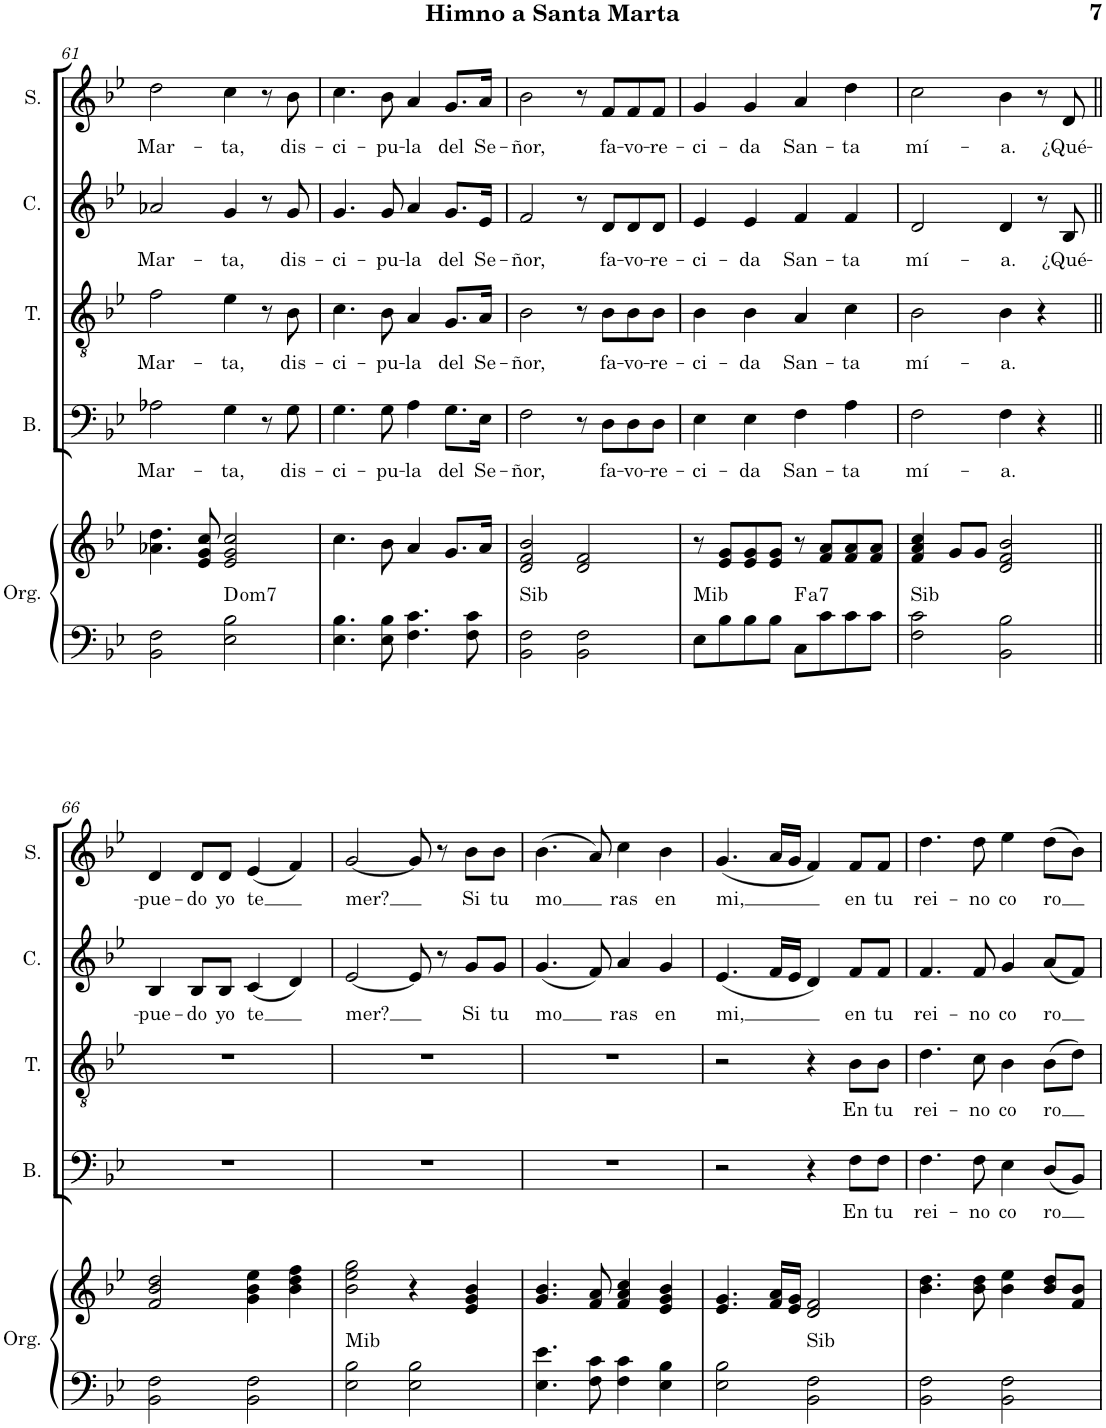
**kern	**kern	**harte	**kern	**text	**kern	**text	**kern	**text	**kern	**text
*part5	*part5	*part5	*part4	*part4	*part3	*part3	*part2	*part2	*part1	*part1
*staff6	*staff5	*	*staff4	*staff4	*staff3	*staff3	*staff2	*staff2	*staff1	*staff1
*I"Órgano	*	*	*I"Bajo	*	*I"Tenor	*	*I"Contralto	*	*I"Soprano	*
*	*	*	*I'B.	*	*I'T.	*	*I'C.	*	*I'S.	*
!!LO:PB:g=z
*clefF4	*clefG2	*	*clefF4	*	*clefGv2	*	*clefG2	*	*clefG2	*
*k[b-e-]	*k[b-e-]	*	*k[b-e-]	*	*k[b-e-]	*	*k[b-e-]	*	*k[b-e-]	*
*M4/4	*M4/4	*	*M4/4	*	*M4/4	*	*M4/4	*	*M4/4	*
=61	=61	=61	=61	=61	=61	=61	=61	=61	=61	=61
!	!	!	!	!LO:LY:b	!	!LO:LY:b	!	!LO:LY:b	!	!LO:LY:b
2BB-\ 2F\	4.a-X\ 4.dd\	.	2A-X\	Mar-	2f\	Mar-	2a-X/	Mar-	2dd\	Mar-
.	8e-/ 8g/ 8cc/	.	.	.	.	.	.	.	.	.
!	!	!	!	!LO:LY:b	!	!LO:LY:b	!	!LO:LY:b	!	!LO:LY:b
2E-\ 2B-\	2e-/ 2g/ 2cc/	D:dim	4G\	-ta,	4e-\	-ta,	4g/	-ta,	4cc\	-ta,
.	.	.	8r	.	8r	.	8r	.	8r	.
!	!	!	!	!LO:LY:b	!	!LO:LY:b	!	!LO:LY:b	!	!LO:LY:b
.	.	.	8G\	dis-	8B-\	dis-	8g/	dis-	8b-\	dis-
=62	=62	=62	=62	=62	=62	=62	=62	=62	=62	=62
!	!	!	!	!LO:LY:b	!	!LO:LY:b	!	!LO:LY:b	!	!LO:LY:b
4.E-\ 4.B-\	4.cc\	.	4.G\	-ci-	4.c\	-ci-	4.g/	-ci-	4.cc\	-ci-
!	!	!	!	!LO:LY:b	!	!LO:LY:b	!	!LO:LY:b	!	!LO:LY:b
8E-\ 8B-\	8b-\	.	8G\	-pu-	8B-\	-pu-	8g/	-pu-	8b-\	-pu-
!	!	!	!	!LO:LY:b	!	!LO:LY:b	!	!LO:LY:b	!	!LO:LY:b
4.F\ 4.c\	4a/	.	4A\	-la	4A/	-la	4a/	-la	4a/	-la
!	!	!	!	!LO:LY:b	!	!LO:LY:b	!	!LO:LY:b	!	!LO:LY:b
.	8.g/L	.	8.G\L	del	8.G/L	del	8.g/L	del	8.g/L	del
8F\ 8c\	.	.	.	.	.	.	.	.	.	.
!	!	!	!	!LO:LY:b	!	!LO:LY:b	!	!LO:LY:b	!	!LO:LY:b
.	16a/Jk	.	16E-\Jk	Se-	16A/Jk	Se-	16e-/Jk	Se-	16a/Jk	Se-
=63	=63	=63	=63	=63	=63	=63	=63	=63	=63	=63
!	!	!LO:H:kt=Sib	!	!LO:LY:b	!	!LO:LY:b	!	!LO:LY:b	!	!LO:LY:b
2BB-\ 2F\	2d/ 2f/ 2b-/	N	2F\	-ñor,	2B-\	-ñor,	2f/	-ñor,	2b-\	-ñor,
2BB-\ 2F\	2d/ 2f/	.	8r	.	8r	.	8r	.	8r	.
!	!	!	!	!LO:LY:b	!	!LO:LY:b	!	!LO:LY:b	!	!LO:LY:b
.	.	.	8D\L	fa-	8B-\L	fa-	8d/L	fa-	8f/L	fa-
!	!	!	!	!LO:LY:b	!	!LO:LY:b	!	!LO:LY:b	!	!LO:LY:b
.	.	.	8D\	-vo-	8B-\	-vo-	8d/	-vo-	8f/	-vo-
!	!	!	!	!LO:LY:b	!	!LO:LY:b	!	!LO:LY:b	!	!LO:LY:b
.	.	.	8D\J	-re-	8B-\J	-re-	8d/J	-re-	8f/J	-re-
=64	=64	=64	=64	=64	=64	=64	=64	=64	=64	=64
!	!	!LO:H:kt=Mib	!	!LO:LY:b	!	!LO:LY:b	!	!LO:LY:b	!	!LO:LY:b
8E-\L	8r	N	4E-\	-ci-	4B-\	-ci-	4e-/	-ci-	4g/	-ci-
8B-\	8e-/ 8g/L	.	.	.	.	.	.	.	.	.
!	!	!	!	!LO:LY:b	!	!LO:LY:b	!	!LO:LY:b	!	!LO:LY:b
8B-\	8e-/ 8g/	.	4E-\	-da	4B-\	-da	4e-/	-da	4g/	-da
8B-\J	8e-/ 8g/J	.	.	.	.	.	.	.	.	.
!	!	!LO:H:kt=a	!	!LO:LY:b	!	!LO:LY:b	!	!LO:LY:b	!	!LO:LY:b
8C\L	8r	.	4F\	San-	4A/	San-	4f/	San-	4a/	San-
8c\	8f/ 8a/L	.	.	.	.	.	.	.	.	.
!	!	!	!	!LO:LY:b	!	!LO:LY:b	!	!LO:LY:b	!	!LO:LY:b
8c\	8f/ 8a/	.	4A\	-ta	4c\	-ta	4f/	-ta	4dd\	-ta
8c\J	8f/ 8a/J	.	.	.	.	.	.	.	.	.
=65	=65	=65	=65	=65	=65	=65	=65	=65	=65	=65
!	!	!LO:H:kt=Sib	!	!LO:LY:b	!	!LO:LY:b	!	!LO:LY:b	!	!LO:LY:b
2F\ 2c\	4f/ 4a/ 4cc/	N	2F\	mí-	2B-\	mí-	2d/	mí-	2cc\	mí-
.	8g/L	.	.	.	.	.	.	.	.	.
.	8g/J	.	.	.	.	.	.	.	.	.
!	!	!	!	!LO:LY:b	!	!LO:LY:b	!	!LO:LY:b	!	!LO:LY:b
2BB-\ 2B-\	2d/ 2f/ 2b-/	.	4F\	-a.	4B-\	-a.	4d/	-a.	4b-\	-a.
.	.	.	4r	.	4r	.	8r	.	8r	.
!	!	!	!	!	!	!	!	!LO:LY:b	!	!LO:LY:b
.	.	.	.	.	.	.	8B-/	¿Qué-	8d/	¿Qué-
!!LO:LB:g=z
=66||	=66||	=66||	=66||	=66||	=66||	=66||	=66||	=66||	=66||	=66||
!	!	!	!	!	!	!	!	!LO:LY:b	!	!LO:LY:b
2BB-\ 2F\	2f/ 2b-/ 2dd/	.	1r	.	1r	.	4B-/	pue-	4d/	pue-
!	!	!	!	!	!	!	!	!LO:LY:b	!	!LO:LY:b
.	.	.	.	.	.	.	8B-/L	-do	8d/L	-do
!	!	!	!	!	!	!	!	!LO:LY:b	!	!LO:LY:b
.	.	.	.	.	.	.	8B-/J	yo	8d/J	yo
!	!	!	!	!	!	!	!	!LO:LY:b	!	!LO:LY:b
2BB-\ 2F\	4g\ 4b-\ 4ee-\	.	.	.	.	.	(4c/	-te	(4e-/	-te
.	4b-\ 4dd\ 4ff\	.	.	.	.	.	4d/)	.	4f/)	.
=67	=67	=67	=67	=67	=67	=67	=67	=67	=67	=67
!	!	!LO:H:kt=Mib	!	!	!	!	!	!LO:LY:b	!	!LO:LY:b
2E-\ 2B-\	2b-\ 2ee-\ 2gg\	N	1r	.	1r	.	[2e-/	-mer?	[2g/	-mer?
2E-\ 2B-\	4r	.	.	.	.	.	8e-/]	.	8g/]	.
.	.	.	.	.	.	.	8r	.	8r	.
!	!	!	!	!	!	!	!	!LO:LY:b	!	!LO:LY:b
.	4e-/ 4g/ 4b-/	.	.	.	.	.	8g/L	Si	8b-\L	Si
!	!	!	!	!	!	!	!	!LO:LY:b	!	!LO:LY:b
.	.	.	.	.	.	.	8g/J	tu	8b-\J	tu
=68	=68	=68	=68	=68	=68	=68	=68	=68	=68	=68
!	!	!	!	!	!	!	!	!LO:LY:b	!	!LO:LY:b
4.E-\ 4.e-\	4.g/ 4.b-/	.	1r	.	1r	.	(4.g/	-mo	(4.b-\	-mo
8F\ 8c\	8f/ 8a/	.	.	.	.	.	8f/)	.	8a/)	.
!	!	!	!	!	!	!	!	!LO:LY:b	!	!LO:LY:b
4F\ 4c\	4f/ 4a/ 4cc/	.	.	.	.	.	4a/	ras	4cc\	ras
!	!	!	!	!	!	!	!	!LO:LY:b	!	!LO:LY:b
4E-\ 4B-\	4e-/ 4g/ 4b-/	.	.	.	.	.	4g/	en	4b-\	en
=69	=69	=69	=69	=69	=69	=69	=69	=69	=69	=69
!	!	!	!	!	!	!	!	!LO:LY:b	!	!LO:LY:b
2E-\ 2B-\	4.e-/ 4.g/	.	2r	.	2r	.	(4.e-/	mi,	(4.g/	mi,
.	16f/ 16a/LL	.	.	.	.	.	16f/LL	.	16a/LL	.
.	16e-/ 16g/JJ	.	.	.	.	.	16e-/JJ	.	16g/JJ	.
!	!	!LO:H:kt=Sib	!	!	!	!	!	!	!	!
2BB-\ 2F\	2d/ 2f/	N	4r	.	4r	.	4d/)	.	4f/)	.
!	!	!	!	!LO:LY:b	!	!LO:LY:b	!	!LO:LY:b	!	!LO:LY:b
.	.	.	8F\L	En	8B-\L	En	8f/L	en	8f/L	en
!	!	!	!	!LO:LY:b	!	!LO:LY:b	!	!LO:LY:b	!	!LO:LY:b
.	.	.	8F\J	tu	8B-\J	tu	8f/J	tu	8f/J	tu
=70	=70	=70	=70	=70	=70	=70	=70	=70	=70	=70
!	!	!	!	!LO:LY:b	!	!LO:LY:b	!	!LO:LY:b	!	!LO:LY:b
2BB-\ 2F\	4.b-\ 4.dd\	.	4.F\	rei-	4.d\	rei-	4.f/	rei-	4.dd\	rei-
!	!	!	!	!LO:LY:b	!	!LO:LY:b	!	!LO:LY:b	!	!LO:LY:b
.	8b-\ 8dd\	.	8F\	-no	8c\	-no	8f/	-no	8dd\	-no
!	!	!	!	!LO:LY:b	!	!LO:LY:b	!	!LO:LY:b	!	!LO:LY:b
2BB-\ 2F\	4b-\ 4ee-\	.	4E-\	co	4B-\	co	4g/	co	4ee-\	co
!	!	!	!	!LO:LY:b	!	!LO:LY:b	!	!LO:LY:b	!	!LO:LY:b
.	8b-/ 8dd/L	.	(8D/L	ro	(8B-\L	ro	(8a/L	ro	(8dd\L	ro
.	8f/ 8b-/J	.	8BB-/J)	.	8d\J)	.	8f/J)	.	8b-\J)	.
=	=	=	=	=	=	=	=	=	=	=
*-	*-	*-	*-	*-	*-	*-	*-	*-	*-	*-
